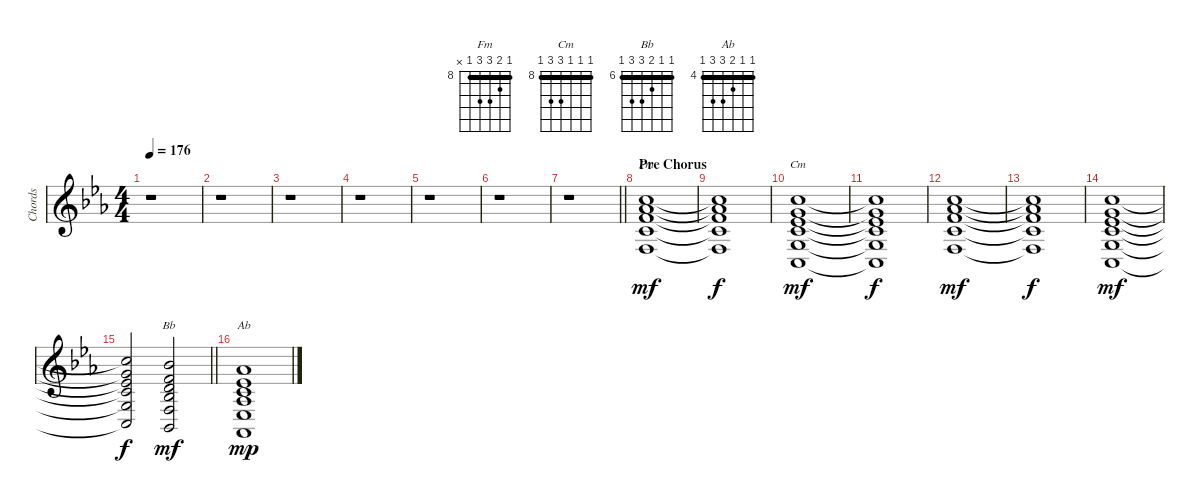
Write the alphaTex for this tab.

\track ("Chords" "Chords") {instrument stringensemble1}
\staff {score}
\tuning (E4 B3 G3 D3 A2 E2) {hide}
\chord ("Fm" 8 9 10 10 8 x) {firstfret 8 barre 8}
\chord ("Cm" 8 8 8 10 10 8) {firstfret 8 barre 8}
\chord ("Bb" 6 6 7 8 8 6) {firstfret 6 barre 6}
\chord ("Ab" 4 4 5 6 6 4) {firstfret 4 barre 4}
\ts (4 4)
\tempo 176
\clef g2
\ks cminor
r.1{dy f} |
r.1 |
r.1 |
r.1 |
r.1 |
r.1 |
\barLineRight lightlight
r.1 |
\section ("" "Pre Chorus")
(8.1 9.2 10.3 10.4 8.5).1{ch "Fm" dy mf} |
(8.1{t} 9.2{t} 10.3{t} 10.4{t} 8.5{t}).1{dy f} |
(8.1 8.2 8.3 10.4 10.5 8.6).1{ch "Cm" dy mf} |
(8.1{t} 8.2{t} 8.3{t} 10.4{t} 10.5{t} 8.6{t}).1{dy f} |
(8.1 9.2 10.3 10.4 8.5).1{dy mf} |
(8.1{t} 9.2{t} 10.3{t} 10.4{t} 8.5{t}).1{dy f} |
(8.1 8.2 8.3 10.4 10.5 8.6).1{dy mf} |
\barLineRight lightlight
(8.1{t} 8.2{t} 8.3{t} 10.4{t} 10.5{t} 8.6{t}).2{dy f} (6.1 6.2 7.3 8.4 8.5 6.6).2{ch "Bb" dy mf} |
\section ("" "")
(4.1 4.2 5.3 6.4 6.5 4.6).1{ch "Ab" dy mp}
